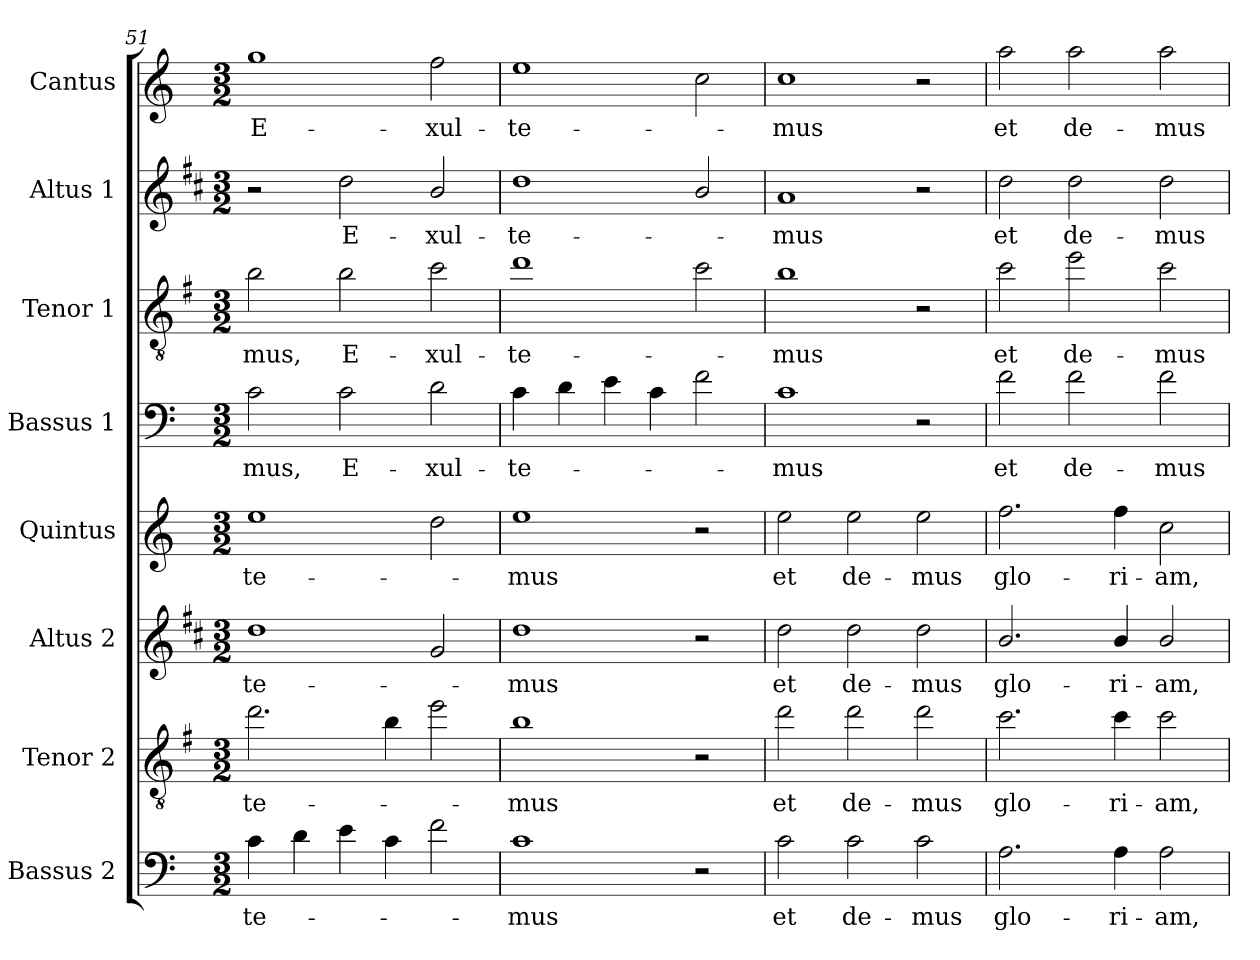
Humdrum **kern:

**kern	**text	**kern	**text	**kern	**text	**kern	**text	**kern	**text	**kern	**text	**kern	**text	**kern	**text
*part8	*part8	*part7	*part7	*part6	*part6	*part5	*part5	*part4	*part4	*part3	*part3	*part2	*part2	*part1	*part1
*staff8	*staff8	*staff7	*staff7	*staff6	*staff6	*staff5	*staff5	*staff4	*staff4	*staff3	*staff3	*staff2	*staff2	*staff1	*staff1
*I"Bassus 2	*	*I"Tenor 2	*	*I"Altus 2	*	*I"Quintus	*	*I"Bassus 1	*	*I"Tenor 1	*	*I"Altus 1	*	*I"Cantus	*
*I'B 2	*	*I'T 2	*	*I'A 2	*	*	*	*I'B 1	*	*I'T 1	*	*I'A 1	*	*I'C	*
!!LO:LB:g=z
*clefF4	*	*clefGv2	*	*clefG2	*	*clefG2	*	*clefF4	*	*clefGv2	*	*clefG2	*	*clefG2	*
*	*	*ITrd4c7	*	*ITrd1c2	*	*	*	*	*	*ITrd4c7	*	*ITrd1c2	*	*	*
*k[]	*	*k[]	*	*k[]	*	*k[]	*	*k[]	*	*k[]	*	*k[]	*	*k[]	*
*C:	*	*C:	*	*C:	*	*C:	*	*C:	*	*C:	*	*C:	*	*C:	*
*M3/2	*	*M3/2	*	*M3/2	*	*M3/2	*	*M3/2	*	*M3/2	*	*M3/2	*	*M3/2	*
=51	=51	=51	=51	=51	=51	=51	=51	=51	=51	=51	=51	=51	=51	=51	=51
!	!LO:LY:b	!	!LO:LY:b	!	!LO:LY:b	!	!LO:LY:b	!	!LO:LY:b	!	!LO:LY:b	!	!	!	!LO:LY:b
4c\	-te-	2.g\	-te-	1cc	-te-	1ee	-te-	2c\	-mus,	2e\	-mus,	2r	.	1gg	E-
4d\	.	.	.	.	.	.	.	.	.	.	.	.	.	.	.
!	!	!	!	!	!	!	!	!	!LO:LY:b	!	!LO:LY:b	!	!LO:LY:b	!	!
4e\	.	.	.	.	.	.	.	2c\	E-	2e\	E-	2cc\	E-	.	.
4c\	.	4e\	.	.	.	.	.	.	.	.	.	.	.	.	.
!	!	!	!	!	!	!	!	!	!LO:LY:b	!	!LO:LY:b	!	!LO:LY:b	!	!LO:LY:b
2f\	.	2a\	.	2f/	.	2dd\	.	2d\	-xul-	2f\	-xul-	2a/	-xul-	2ff\	-xul-
=52	=52	=52	=52	=52	=52	=52	=52	=52	=52	=52	=52	=52	=52	=52	=52
!	!LO:LY:b	!	!LO:LY:b	!	!LO:LY:b	!	!LO:LY:b	!	!LO:LY:b	!	!LO:LY:b	!	!LO:LY:b	!	!LO:LY:b
1c	-mus	1e	-mus	1cc	-mus	1ee	-mus	4c\	-te-	1g	-te-	1cc	-te-	1ee	-te-
.	.	.	.	.	.	.	.	4d\	.	.	.	.	.	.	.
.	.	.	.	.	.	.	.	4e\	.	.	.	.	.	.	.
.	.	.	.	.	.	.	.	4c\	.	.	.	.	.	.	.
2r	.	2r	.	2r	.	2r	.	2f\	.	2f\	.	2a/	.	2cc\	.
=53	=53	=53	=53	=53	=53	=53	=53	=53	=53	=53	=53	=53	=53	=53	=53
!	!LO:LY:b	!	!LO:LY:b	!	!LO:LY:b	!	!LO:LY:b	!	!LO:LY:b	!	!LO:LY:b	!	!LO:LY:b	!	!LO:LY:b
2c\	et	2g\	et	2cc\	et	2ee\	et	1c	-mus	1e	-mus	1g	-mus	1cc	-mus
!	!LO:LY:b	!	!LO:LY:b	!	!LO:LY:b	!	!LO:LY:b	!	!	!	!	!	!	!	!
2c\	de-	2g\	de-	2cc\	de-	2ee\	de-	.	.	.	.	.	.	.	.
!	!LO:LY:b	!	!LO:LY:b	!	!LO:LY:b	!	!LO:LY:b	!	!	!	!	!	!	!	!
2c\	-mus	2g\	-mus	2cc\	-mus	2ee\	-mus	2r	.	2r	.	2r	.	2r	.
=54	=54	=54	=54	=54	=54	=54	=54	=54	=54	=54	=54	=54	=54	=54	=54
!	!LO:LY:b	!	!LO:LY:b	!	!LO:LY:b	!	!LO:LY:b	!	!LO:LY:b	!	!LO:LY:b	!	!LO:LY:b	!	!LO:LY:b
2.A\	glo-	2.f\	glo-	2.a/	glo-	2.ff\	glo-	2f\	et	2f\	et	2cc\	et	2aa\	et
!	!	!	!	!	!	!	!	!	!LO:LY:b	!	!LO:LY:b	!	!LO:LY:b	!	!LO:LY:b
.	.	.	.	.	.	.	.	2f\	de-	2a\	de-	2cc\	de-	2aa\	de-
!	!LO:LY:b	!	!LO:LY:b	!	!LO:LY:b	!	!LO:LY:b	!	!	!	!	!	!	!	!
4A\	-ri-	4f\	-ri-	4a/	-ri-	4ff\	-ri-	.	.	.	.	.	.	.	.
!	!LO:LY:b	!	!LO:LY:b	!	!LO:LY:b	!	!LO:LY:b	!	!LO:LY:b	!	!LO:LY:b	!	!LO:LY:b	!	!LO:LY:b
2A\	-am,	2f\	-am,	2a/	-am,	2cc\	-am,	2f\	-mus	2f\	-mus	2cc\	-mus	2aa\	-mus
=	=	=	=	=	=	=	=	=	=	=	=	=	=	=	=
*-	*-	*-	*-	*-	*-	*-	*-	*-	*-	*-	*-	*-	*-	*-	*-
